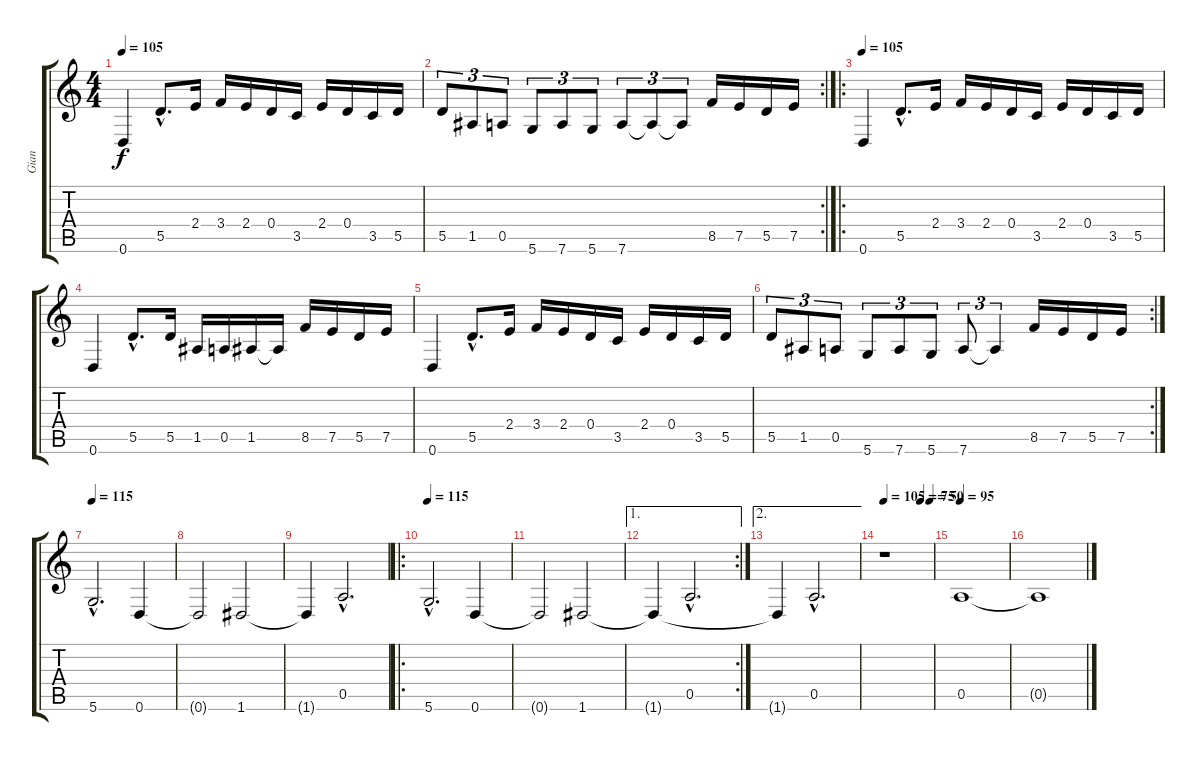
\track ("Gian" "Gian") {instrument overdrivenguitar}
\staff {score tabs}
\tuning (E4 B3 G3 D3 A2 D2) {hide}
\ts (4 4)
\tempo 105
\clef g2
\ks c
0.6.4{dy f} 5.5{hac}.8{d} 2.4.16 3.4.16 2.4.16 0.4.16 3.5.16 2.4.16 0.4.16 3.5.16 5.5.16 |
\rc 2
5.5.8{tu (3 2)} 1.5.8{tu (3 2)} 0.5.8{tu (3 2)} 5.6.8{tu (3 2)} 7.6.8{tu (3 2)} 5.6.8{tu (3 2)} 7.6.8{tu (3 2)} 7.6{t}.8{tu (3 2)} 7.6{t}.8{tu (3 2)} 8.5.16 7.5.16 5.5.16 7.5.16 |
\ro
\tempo 105
0.6.4 5.5{hac}.8{d} 2.4.16 3.4.16 2.4.16 0.4.16 3.5.16 2.4.16 0.4.16 3.5.16 5.5.16 |
0.6.4 5.5{hac}.8{d} 5.5.16 1.5.16 0.5.16 1.5.16 1.5{t}.16 8.5.16 7.5.16 5.5.16 7.5.16 |
0.6.4 5.5{hac}.8{d} 2.4.16 3.4.16 2.4.16 0.4.16 3.5.16 2.4.16 0.4.16 3.5.16 5.5.16 |
\rc 2
5.5.8{tu (3 2)} 1.5.8{tu (3 2)} 0.5.8{tu (3 2)} 5.6.8{tu (3 2)} 7.6.8{tu (3 2)} 5.6.8{tu (3 2)} 7.6.8{tu (3 2)} 7.6{t}.4{tu (3 2)} 8.5.16 7.5.16 5.5.16 7.5.16 |
\tempo 115
5.6{hac}.2{d balance 7 instrument drawbarorgan} 0.6.4 |
0.6{t}.2 1.6.2 |
1.6{t}.4 0.5{hac}.2{d} |
\ro
\tempo 115
5.6{hac}.2{d balance 7 instrument drawbarorgan} 0.6.4 |
0.6{t}.2 1.6.2 |
\ae 1
\rc 2
1.6{t}.4 0.5{hac}.2{d} |
\ae 2
1.6{t}.4 0.5{hac}.2{d} |
\tempo 105
\tempo (75 0.75)
\tempo (50 0.9375)
r.1 |
\tempo 95
0.5.1{instrument drawbarorgan} |
0.5{t}.1
